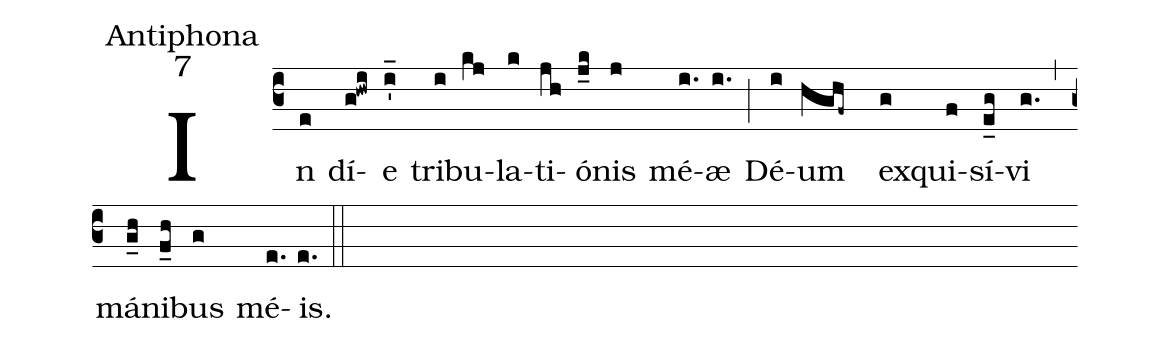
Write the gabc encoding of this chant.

office-part:Antiphona;
mode:7;
%%
(c3)
In(e) dí(g!hwi)e(i'_) tri(i)bu(kj)la(k)ti(jh)ó(j_k)nis(j) mé(i.)æ(i.) (;)
Dé(i)um(hghf~ ) ex(g)qui(f)sí(e_g)vi(g.) (,)
má(g_h)ni(f_h)bus(g) mé(e.)is.(e.) (::)
